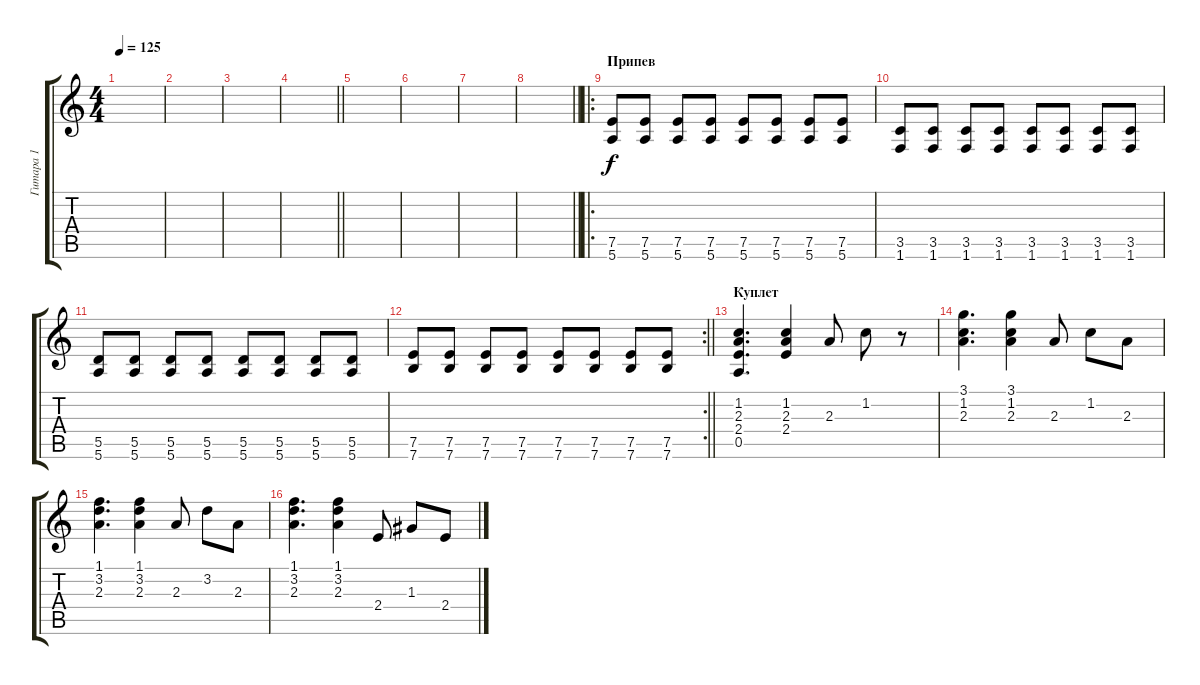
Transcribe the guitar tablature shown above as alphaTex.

\track ("Гитара 1" "Гитара 1") {instrument acousticguitarsteel}
\staff {score tabs}
\tuning (E4 B3 G3 D3 A2 E2) {hide}
\ts (4 4)
\tempo 125
\clef g2
\ks c
|
|
|
\barLineRight lightlight
|
|
|
|
\barLineRight lightlight
|
\ro
\section ("" "Припев")
(7.5 5.6).8 (7.5 5.6).8 (7.5 5.6).8 (7.5 5.6).8 (7.5 5.6).8 (7.5 5.6).8 (7.5 5.6).8 (7.5 5.6).8 |
(3.5 1.6).8 (3.5 1.6).8 (3.5 1.6).8 (3.5 1.6).8 (3.5 1.6).8 (3.5 1.6).8 (3.5 1.6).8 (3.5 1.6).8 |
(5.5 5.6).8 (5.5 5.6).8 (5.5 5.6).8 (5.5 5.6).8 (5.5 5.6).8 (5.5 5.6).8 (5.5 5.6).8 (5.5 5.6).8 |
\rc 2
\barLineRight lightlight
(7.5 7.6).8 (7.5 7.6).8 (7.5 7.6).8 (7.5 7.6).8 (7.5 7.6).8 (7.5 7.6).8 (7.5 7.6).8 (7.5 7.6).8 |
\section ("" "Куплет")
(1.2 2.3 2.4 0.5).4{d} (1.2 2.3 2.4).4 2.3.8 1.2.8 r.8 |
(3.1 1.2 2.3).4{d} (3.1 1.2 2.3).4 2.3.8 1.2.8 2.3.8 |
(1.1 3.2 2.3).4{d} (1.1 3.2 2.3).4 2.3.8 3.2.8 2.3.8 |
(1.1 3.2 2.3).4{d} (1.1 3.2 2.3).4 2.4.8 1.3.8 2.4.8
